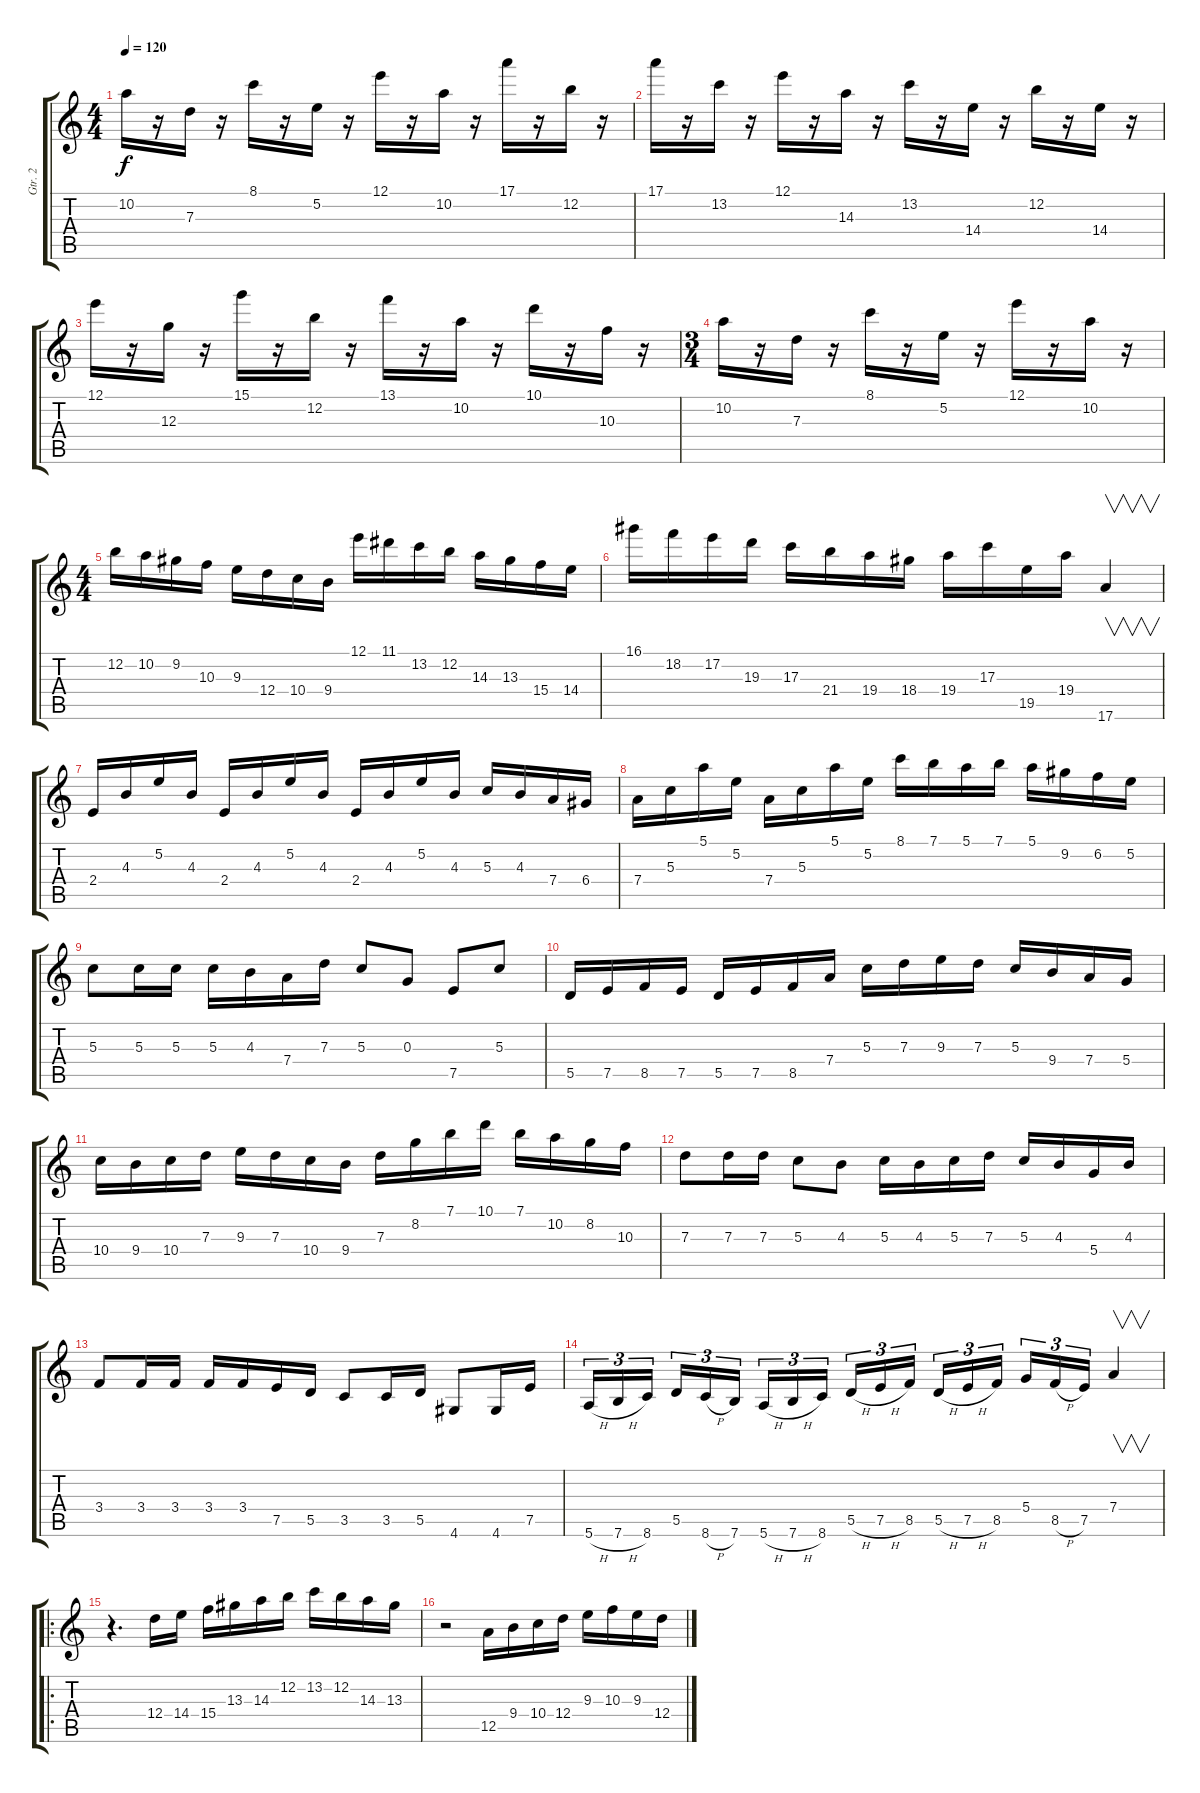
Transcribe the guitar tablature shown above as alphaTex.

\track ("Gtr. 2" "Gtr. 2") {instrument overdrivenguitar}
\staff {score tabs}
\tuning (E4 B3 G3 D3 A2 E2) {hide}
\ts (4 4)
\tempo 120
\clef g2
\ks c
10.2.16{dy f} r.16 7.3.16 r.16 8.1.16 r.16 5.2.16 r.16 12.1.16 r.16 10.2.16 r.16 17.1.16 r.16 12.2.16 r.16 |
17.1.16{balance 0} r.16 13.2.16 r.16 12.1.16 r.16 14.3.16 r.16 13.2.16 r.16 14.4.16 r.16 12.2.16 r.16 14.4.16 r.16 |
12.1.16 r.16 12.3.16 r.16 15.1.16 r.16 12.2.16 r.16 13.1.16 r.16 10.2.16 r.16 10.1.16 r.16 10.3.16 r.16 |
\ts (3 4)
10.2.16 r.16 7.3.16 r.16 8.1.16 r.16 5.2.16 r.16 12.1.16 r.16 10.2.16 r.16 |
\ts (4 4)
12.2.16{balance 8} 10.2.16 9.2.16 10.3.16 9.3.16 12.4.16 10.4.16 9.4.16 12.1.16 11.1.16 13.2.16 12.2.16 14.3.16 13.3.16 15.4.16 14.4.16 |
16.1.16 18.2.16 17.2.16 19.3.16 17.3.16 21.4.16 19.4.16 18.4.16 19.4.16 17.3.16 19.5.16 19.4.16 17.6.4{v} |
2.4.16 4.3.16 5.2.16 4.3.16 2.4.16 4.3.16 5.2.16 4.3.16 2.4.16 4.3.16 5.2.16 4.3.16 5.3.16 4.3.16 7.4.16 6.4.16 |
7.4.16 5.3.16 5.1.16 5.2.16 7.4.16 5.3.16 5.1.16 5.2.16 8.1.16 7.1.16 5.1.16 7.1.16 5.1.16 9.2.16 6.2.16 5.2.16 |
5.3.8 5.3.16 5.3.16 5.3.16 4.3.16 7.4.16 7.3.16 5.3.8 0.3.8 7.5.8 5.3.8 |
5.5.16 7.5.16 8.5.16 7.5.16 5.5.16 7.5.16 8.5.16 7.4.16 5.3.16 7.3.16 9.3.16 7.3.16 5.3.16 9.4.16 7.4.16 5.4.16 |
10.4.16 9.4.16 10.4.16 7.3.16 9.3.16 7.3.16 10.4.16 9.4.16 7.3.16 8.2.16 7.1.16 10.1.16 7.1.16 10.2.16 8.2.16 10.3.16 |
7.3.8 7.3.16 7.3.16 5.3.8 4.3.8 5.3.16 4.3.16 5.3.16 7.3.16 5.3.16 4.3.16 5.4.16 4.3.16 |
3.4.8 3.4.16 3.4.16 3.4.16 3.4.16 7.5.16 5.5.16 3.5.8 3.5.16 5.5.16 4.6.8 4.6.16 7.5.16 |
5.6{h}.16{tu (3 2)} 7.6{h}.16{tu (3 2)} 8.6.16{tu (3 2)} 5.5.16{tu (3 2)} 8.6{h}.16{tu (3 2)} 7.6.16{tu (3 2)} 5.6{h}.16{tu (3 2)} 7.6{h}.16{tu (3 2)} 8.6.16{tu (3 2)} 5.5{h}.16{tu (3 2)} 7.5{h}.16{tu (3 2)} 8.5.16{tu (3 2)} 5.5{h}.16{tu (3 2)} 7.5{h}.16{tu (3 2)} 8.5.16{tu (3 2)} 5.4.16{tu (3 2)} 8.5{h}.16{tu (3 2)} 7.5.16{tu (3 2)} 7.4.4{v} |
\ro
r.4{d} 12.4.16 14.4.16 15.4.16 13.3.16 14.3.16 12.2.16 13.2.16 12.2.16 14.3.16 13.3.16 |
r.2 12.5.16 9.4.16 10.4.16 12.4.16 9.3.16 10.3.16 9.3.16 12.4.16
